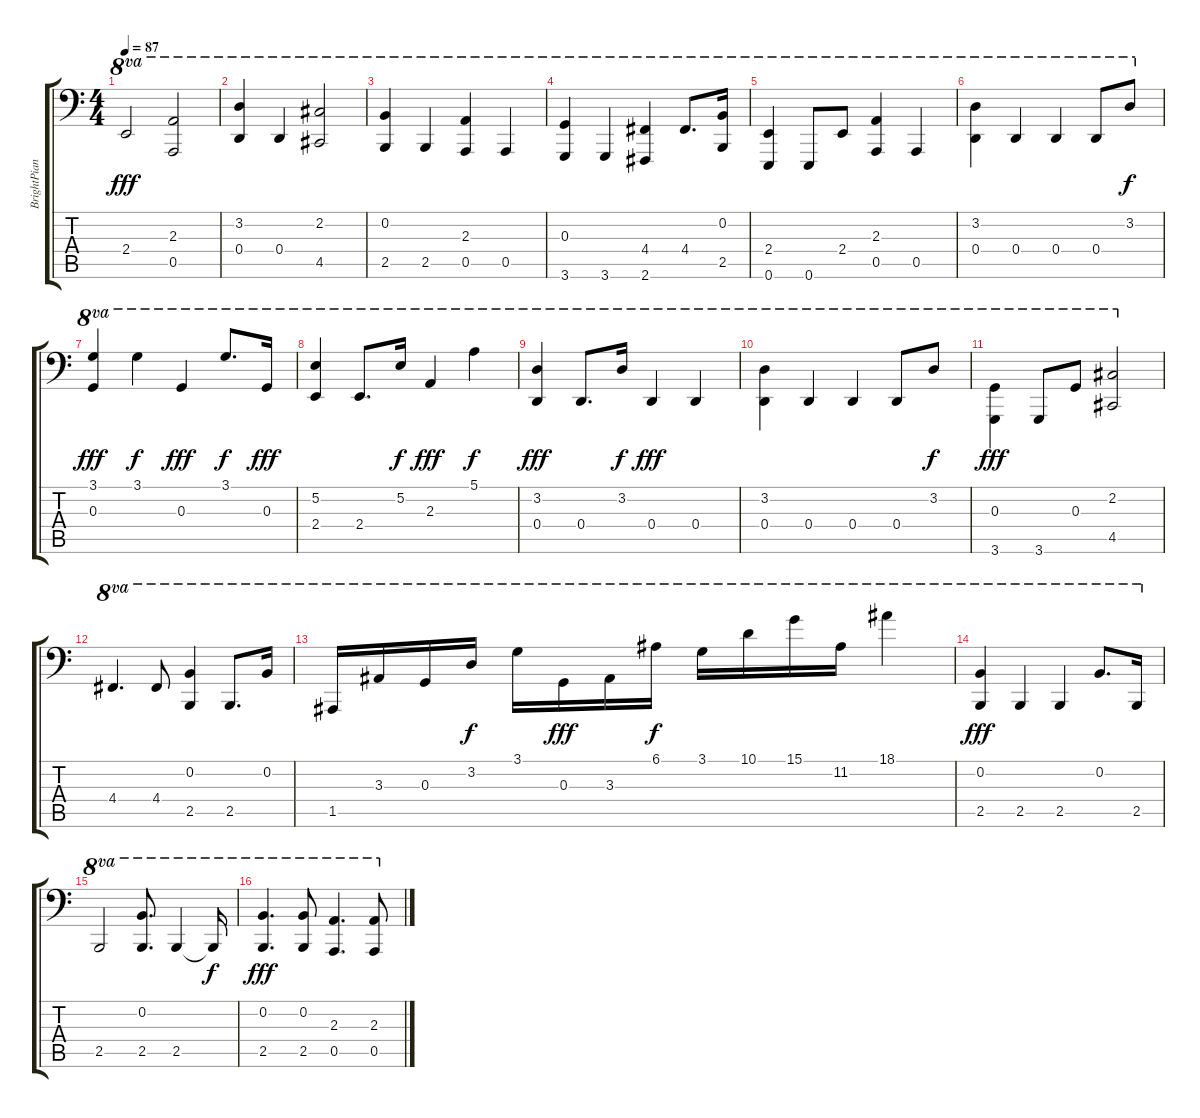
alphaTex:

\track ("BrightPiano" "BrightPian") {instrument acousticguitarsteel}
\staff {score tabs}
\tuning (E3 B2 G2 D2 A1 E1) {hide}
\ts (4 4)
\tempo 87
\clef f4
\ks c
2.4.2{ot 8va dy fff} (2.3 0.5).2{ot 8va beam Up} |
(3.2 0.4).4{ot 8va} 0.4.4{ot 8va} (2.2 4.5).2{ot 8va} |
(0.2 2.5).4{ot 8va} 2.5.4{ot 8va beam Up} (2.3 0.5).4{ot 8va} 0.5.4{ot 8va} |
(0.3 3.6).4{ot 8va} 3.6.4{ot 8va beam Up} (4.4 2.6).4{ot 8va beam Up} 4.4.8{d ot 8va beam Up} (0.2 2.5).16{ot 8va beam Up} |
(2.4 0.6).4{ot 8va beam Up} 0.6.8{ot 8va beam Up} 2.4.8{ot 8va beam Up} (2.3 0.5).4{ot 8va} 0.5.4{ot 8va} |
(3.2 0.4).4{ot 8va beam Down} 0.4.4{ot 8va} 0.4.4{ot 8va} 0.4.8{ot 8va} 3.2.8{ot 8va dy f} |
(3.1 0.3).4{ot 8va dy fff} 3.1.4{ot 8va dy f} 0.3.4{ot 8va dy fff} 3.1.8{d ot 8va dy f} 0.3.16{ot 8va dy fff} |
(5.2 2.4).4{ot 8va} 2.4.8{d ot 8va} 5.2.16{ot 8va dy f} 2.3.4{ot 8va dy fff} 5.1.4{ot 8va dy f} |
(3.2 0.4).4{ot 8va dy fff} 0.4.8{d ot 8va} 3.2.16{ot 8va dy f} 0.4.4{ot 8va dy fff} 0.4.4{ot 8va} |
(3.2 0.4).4{ot 8va beam Down} 0.4.4{ot 8va} 0.4.4{ot 8va} 0.4.8{ot 8va} 3.2.8{ot 8va dy f} |
(0.3 3.6).4{ot 8va dy fff beam Down} 3.6.8{ot 8va} 0.3.8{ot 8va} (2.2 4.5).2{ot 8va} |
4.4.4{d ot 8va} 4.4.8{ot 8va} (0.2 2.5).4{ot 8va} 2.5.8{d ot 8va} 0.2.16{ot 8va} |
1.5.16{ot 8va beam Up} 3.3.16{ot 8va beam Up} 0.3.16{ot 8va beam Up} 3.2.16{ot 8va dy f beam Up} 3.1.16{ot 8va beam Down} 0.3.16{ot 8va dy fff beam Down} 3.3.16{ot 8va beam Down} 6.1.16{ot 8va dy f beam Down} 3.1.16{ot 8va beam Down} 10.1.16{ot 8va beam Down} 15.1.16{ot 8va beam Down} 11.2.16{ot 8va beam Down} 18.1.4{ot 8va} |
(0.2 2.5).4{ot 8va dy fff} 2.5.4{ot 8va beam Up} 2.5.4{ot 8va beam Up} 0.2.8{d ot 8va beam Up} 2.5.16{ot 8va beam Up} |
2.5.2{ot 8va} (0.2 2.5).8{d ot 8va beam Up} 2.5.4{ot 8va beam Up} 2.5{t}.16{ot 8va dy f} |
(0.2 2.5).4{d ot 8va dy fff} (0.2 2.5).8{ot 8va beam Up} (2.3 0.5).4{d ot 8va beam Up} (2.3 0.5).8{ot 8va beam Up}
